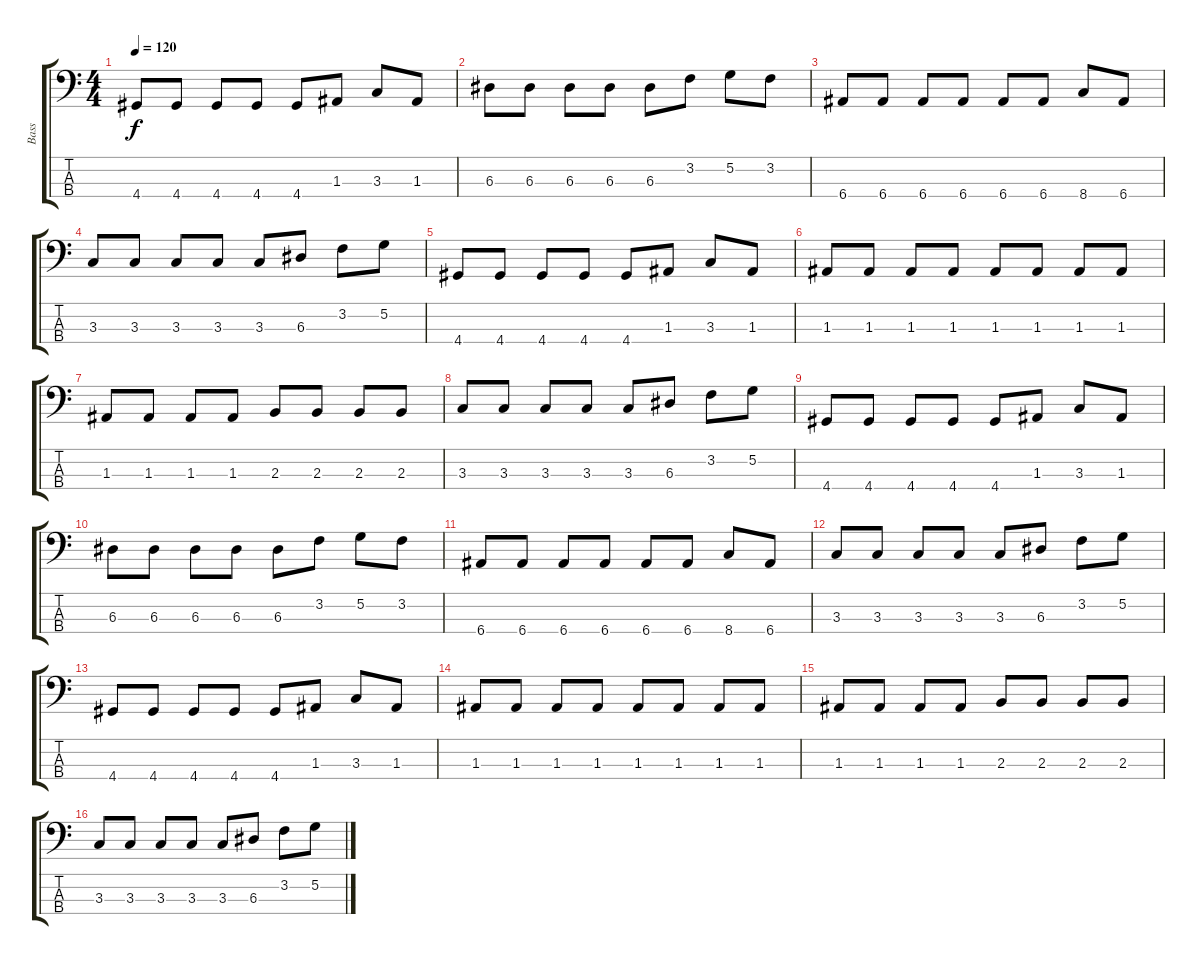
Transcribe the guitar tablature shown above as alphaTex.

\track ("Bass" "Bass") {instrument electricbassfinger}
\staff {score tabs}
\tuning (G2 D2 A1 E1) {hide}
\ts (4 4)
\tempo 120
\clef f4
\ks c
4.4.8{dy f} 4.4.8 4.4.8 4.4.8 4.4.8 1.3.8 3.3.8 1.3.8 |
6.3.8 6.3.8 6.3.8 6.3.8 6.3.8 3.2.8 5.2.8 3.2.8 |
6.4.8 6.4.8 6.4.8 6.4.8 6.4.8 6.4.8 8.4.8 6.4.8 |
3.3.8 3.3.8 3.3.8 3.3.8 3.3.8 6.3.8 3.2.8 5.2.8 |
4.4.8 4.4.8 4.4.8 4.4.8 4.4.8 1.3.8 3.3.8 1.3.8 |
1.3.8 1.3.8 1.3.8 1.3.8 1.3.8 1.3.8 1.3.8 1.3.8 |
1.3.8 1.3.8 1.3.8 1.3.8 2.3.8 2.3.8 2.3.8 2.3.8 |
3.3.8 3.3.8 3.3.8 3.3.8 3.3.8 6.3.8 3.2.8 5.2.8 |
4.4.8 4.4.8 4.4.8 4.4.8 4.4.8 1.3.8 3.3.8 1.3.8 |
6.3.8 6.3.8 6.3.8 6.3.8 6.3.8 3.2.8 5.2.8 3.2.8 |
6.4.8 6.4.8 6.4.8 6.4.8 6.4.8 6.4.8 8.4.8 6.4.8 |
3.3.8 3.3.8 3.3.8 3.3.8 3.3.8 6.3.8 3.2.8 5.2.8 |
4.4.8 4.4.8 4.4.8 4.4.8 4.4.8 1.3.8 3.3.8 1.3.8 |
1.3.8 1.3.8 1.3.8 1.3.8 1.3.8 1.3.8 1.3.8 1.3.8 |
1.3.8 1.3.8 1.3.8 1.3.8 2.3.8 2.3.8 2.3.8 2.3.8 |
3.3.8 3.3.8 3.3.8 3.3.8 3.3.8 6.3.8 3.2.8 5.2.8
